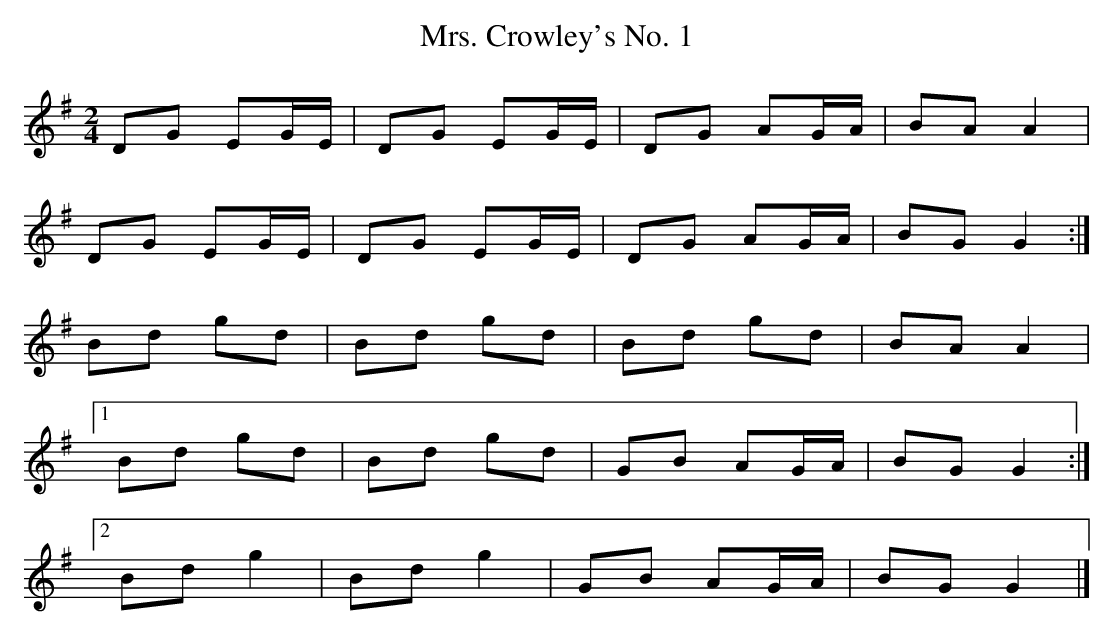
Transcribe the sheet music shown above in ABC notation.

X:1
T:Mrs. Crowley's No. 1
M:2/4
L:1/8
K:G Major
DG EG/E/|DG EG/E/|DG AG/A/|BA A2|!
DG EG/E/|DG EG/E/|DG AG/A/|BG G2:|!
Bd gd|Bd gd|Bd gd|BA A2|!
[1 Bd gd|Bd gd|GB AG/A/|BG G2:|!
[2 Bd g2|Bd g2|GB AG/A/|BG G2|]!
